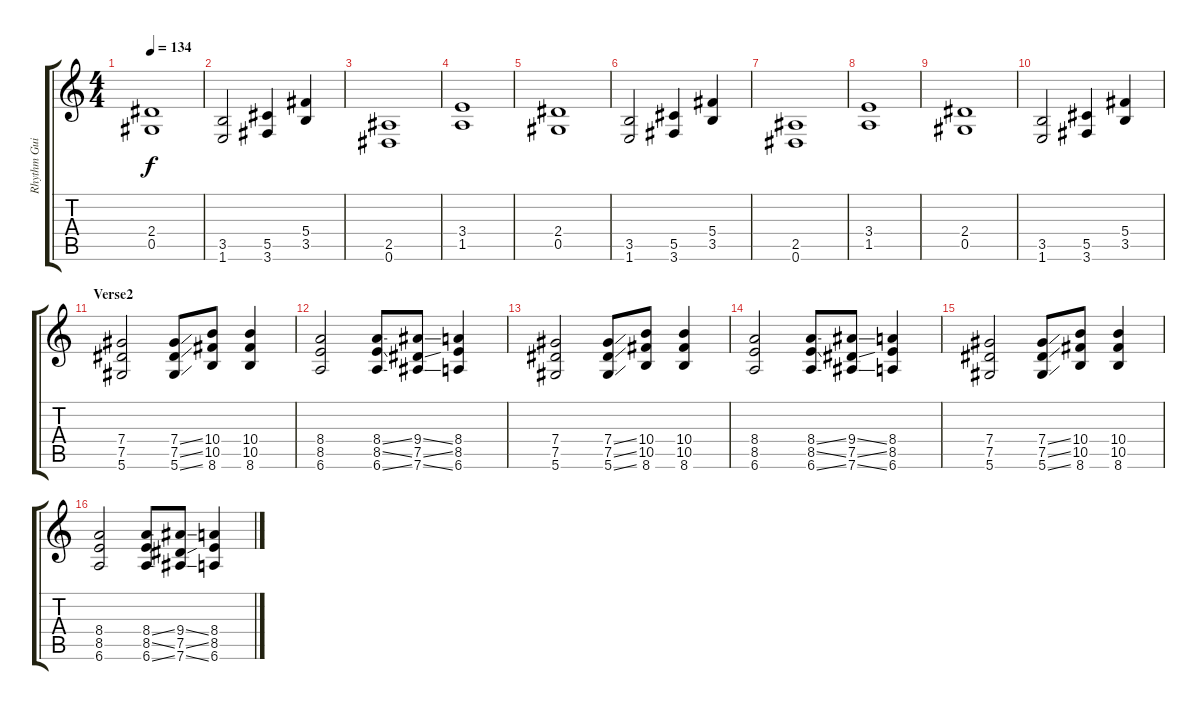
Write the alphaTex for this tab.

\track ("Rhythm Guitar" "Rhythm Gui") {instrument distortionguitar}
\staff {score tabs}
\tuning (Eb4 Bb3 Gb3 Db3 Ab2 Eb2) {hide}
\ts (4 4)
\tempo 134
\clef g2
\ks c
(2.4 0.5).1{dy f} |
(3.5 1.6).2 (5.5 3.6).4 (5.4 3.5).4 |
(2.5 0.6).1 |
(3.4 1.5).1 |
(2.4 0.5).1 |
(3.5 1.6).2 (5.5 3.6).4 (5.4 3.5).4 |
(2.5 0.6).1 |
(3.4 1.5).1 |
(2.4 0.5).1 |
(3.5 1.6).2 (5.5 3.6).4 (5.4 3.5).4 |
\section ("" "Verse2")
(7.4 7.5 5.6).2 (7.4{ss} 7.5{ss} 5.6{ss}).8 (10.4 10.5 8.6).8 (10.4 10.5 8.6).4 |
(8.4 8.5 6.6).2 (8.4{ss} 8.5{ss} 6.6{ss}).8 (9.4{ss} 7.5{ss} 7.6{ss}).8 (8.4 8.5 6.6).4 |
(7.4 7.5 5.6).2 (7.4{ss} 7.5{ss} 5.6{ss}).8 (10.4 10.5 8.6).8 (10.4 10.5 8.6).4 |
(8.4 8.5 6.6).2 (8.4{ss} 8.5{ss} 6.6{ss}).8 (9.4{ss} 7.5{ss} 7.6{ss}).8 (8.4 8.5 6.6).4 |
(7.4 7.5 5.6).2 (7.4{ss} 7.5{ss} 5.6{ss}).8 (10.4 10.5 8.6).8 (10.4 10.5 8.6).4 |
(8.4 8.5 6.6).2 (8.4{ss} 8.5{ss} 6.6{ss}).8 (9.4{ss} 7.5{ss} 7.6{ss}).8 (8.4 8.5 6.6).4
